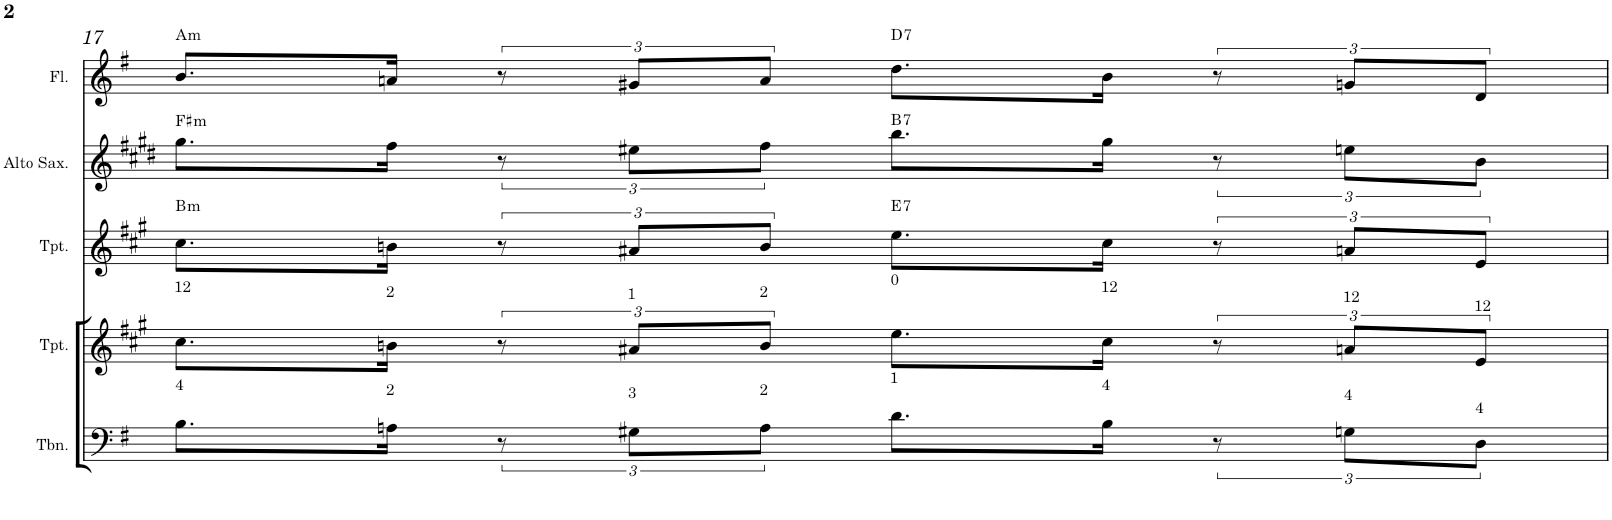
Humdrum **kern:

**kern	**kern	**kern	**harte	**kern	**harte	**kern	**harte
*part5	*part4	*part3	*part3	*part2	*part2	*part1	*part1
*staff5	*staff4	*staff3	*	*staff2	*	*staff1	*
*I"C clavF	*I"Bb - Pirata	*I"Bb	*	*I"Eb	*	*I"C clavG	*
!!LO:PB:g=z
*clefF4	*clefG2	*clefG2	*	*clefG2	*	*clefG2	*
*	*Trd1c2	*Trd1c2	*	*Trd5c9	*	*	*
*k[f#]	*k[f#c#g#]	*k[f#c#g#]	*	*k[f#c#g#d#]	*	*k[f#]	*
*G:	*A:	*A:	*	*E:	*	*G:	*
*M4/4	*M4/4	*M4/4	*	*M4/4	*	*M4/4	*
=17	=17	=17	=17	=17	=17	=17	=17
!	!LO:TX:a:t=12	!	!	!	!	!	!
!LO:TX:a:t=4	!	!	!LO:H:kt=m	!	!LO:H:kt=m	!	!LO:H:kt=m
8.B\L	8.cc#\L	8.cc#\L	B:min	8.gg#\L	F#:min	8.b/L	A:min
!	!LO:TX:a:t=2	!	!	!	!	!	!
!LO:TX:a:t=2	!	!	!	!	!	!	!
16An\Jk	16bn\Jk	16bn\Jk	.	16ff#\Jk	.	16an/Jk	.
12r	12r	12r	.	12r	.	12r	.
!	!LO:TX:a:t=1	!	!	!	!	!	!
!LO:TX:a:t=3	!	!	!	!	!	!	!
12G#X\L	12a#X/L	12a#X/L	.	12ee#X\L	.	12g#X/L	.
!	!LO:TX:a:t=2	!	!	!	!	!	!
!LO:TX:a:t=2	!	!	!	!	!	!	!
12A\J	12b/J	12b/J	.	12ff#\J	.	12a/J	.
!	!LO:TX:a:t=0	!	!	!	!	!	!
!LO:TX:a:t=1	!	!	!LO:H:kt=7	!	!LO:H:kt=7	!	!LO:H:kt=7
8.d\L	8.ee\L	8.ee\L	E:7	8.bb\L	B:7	8.dd\L	D:7
!	!LO:TX:a:t=12	!	!	!	!	!	!
!LO:TX:a:t=4	!	!	!	!	!	!	!
16B\Jk	16cc#\Jk	16cc#\Jk	.	16gg#\Jk	.	16b\Jk	.
12r	12r	12r	.	12r	.	12r	.
!	!LO:TX:a:t=12	!	!	!	!	!	!
!LO:TX:a:t=4	!	!	!	!	!	!	!
12Gn\L	12an/L	12an/L	.	12een\L	.	12gn/L	.
!	!LO:TX:a:t=12	!	!	!	!	!	!
!LO:TX:a:t=4	!	!	!	!	!	!	!
12D\J	12e/J	12e/J	.	12b\J	.	12d/J	.
=	=	=	=	=	=	=	=
*-	*-	*-	*-	*-	*-	*-	*-
